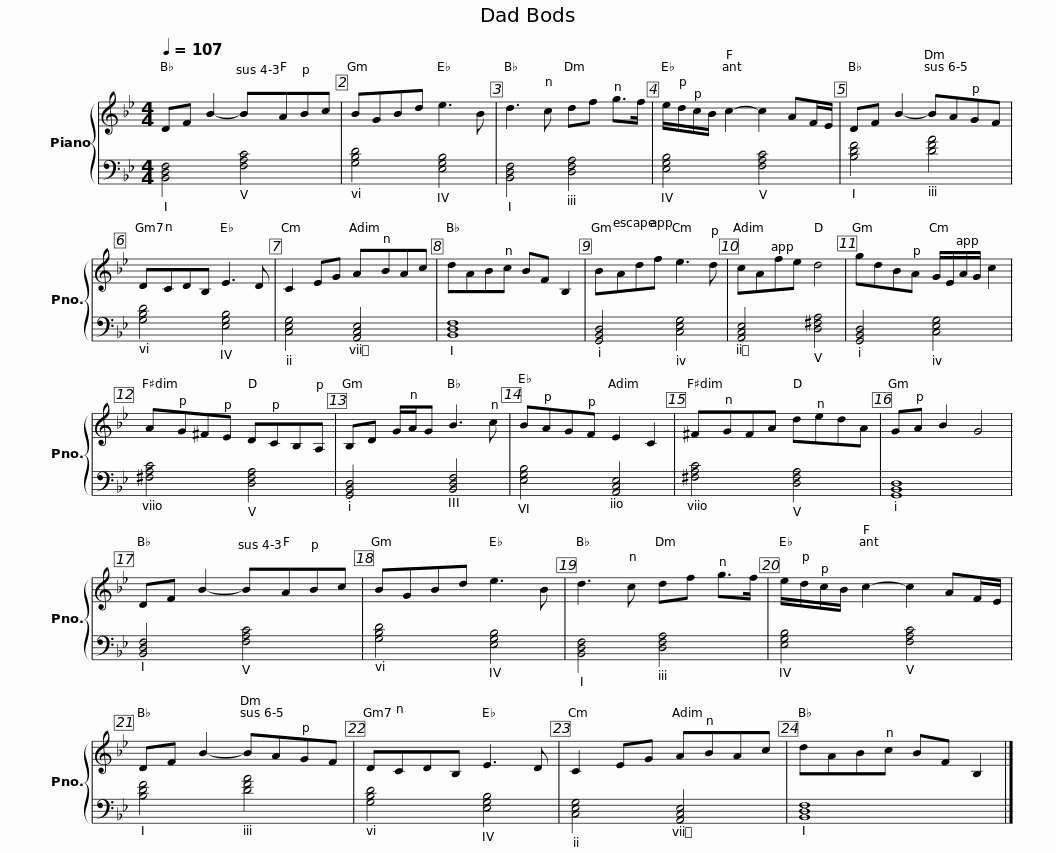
X:1
%%score { 1 | 2 }
L:1/8
Q:1/4=107
M:4/4
I:linebreak $
K:Bb
V:1 treble
V:2 bass
V:1
 DF B2- BABc | BGBd e3 B | d3 c df g>f | e/d/c/B/ c2- c2 AF/E/ |$ DF B2- BAGF | %5
 DCDB, E3 D | C2 EG ABAc | dABc BF B,2 |$ BAdf e3 d | cAfe d4 | %10
 gdBA G/E/A/G/ c2 | AG^FE DCB,A, |$ B,D G/A/G B3 c | BAGF E2 C2 | ^FGFA dedA | %15
 GA B2 G4 |$ DF B2- BABc | BGBd e3 B | d3 c df g>f | e/d/c/B/ c2- c2 AF/E/ |$ %20
 DF B2- BAGF | DCDB, E3 D | C2 EG ABAc | dABc BF B,2 |] %24
V:2
 [B,,D,F,]4 [F,A,C]4 | [G,B,D]4 [E,G,B,]4 | [B,,D,F,]4 [D,F,A,]4 | [E,G,B,]4 [F,A,C]4 |$ [B,DF]4 [DFA]4 | %5
 [G,B,D]4 [E,G,B,]4 | [C,E,G,]4 [A,,C,E,]4 | [B,,D,F,]8 |$ [G,,B,,D,]4 [C,E,G,]4 | [A,,C,E,]4 [D,^F,A,]4 | %10
 [G,,B,,D,]4 [C,E,G,]4 | [^F,A,C]4 [D,F,A,]4 |$ [G,,B,,D,]4 [B,,D,F,]4 | [E,G,B,]4 [A,,C,E,]4 | [^F,A,C]4 [D,F,A,]4 | %15
 [G,,B,,D,]8 |$ [B,,D,F,]4 [F,A,C]4 | [G,B,D]4 [E,G,B,]4 | [B,,D,F,]4 [D,F,A,]4 | [E,G,B,]4 [F,A,C]4 |$ %20
 [B,DF]4 [DFA]4 | [G,B,D]4 [E,G,B,]4 | [C,E,G,]4 [A,,C,E,]4 | [B,,D,F,]8 |] %24
